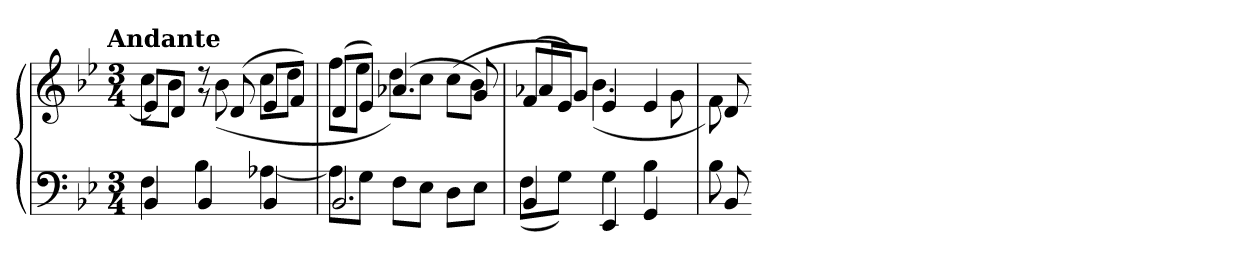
**kern	**kern
*part1	*part1
*staff2	*staff1
*clefF4	*clefG2
*k[b-e-]	*k[b-e-]
*B-:	*B-:
!!LO:TX:omd:t=Andante
*M3/4	*M3/4
*MM84	*MM84
=	=
*^	*^
4BB-	4F	8e-/L]	8cc\L
.	.	8d/J	8b-\J
4BB-	4B-	8r	8r
.	.	(8d	(8b-
4BB-	[4A-X	8e-/L	8cc\L
.	.	8f/J)	8dd\J
=	=	=	=
2.BB-	8A-\L]	(8d/L	8ff\L
.	8G\J	8e-/J)	8ee-\J
.	8F\L	(4.a-X	8dd\L)
.	8E-\J	.	8cc\J
.	8D\L	.	(8cc\L
.	8E-\J	8g)	8b-\J
=	=	=	=
4BB-	(8F\L	(8f/L	8a-X/L
.	8G\J)	8e-/J)	8g/J)
4EE-	4G	4e-	(4.b-
4GG	4B-	4e-	.
.	.	.	8g
=	=	=	=
8BB-	8B-	8d	8f)
*v	*v	*	*
*	*v	*v
=-	=-
*-	*-
